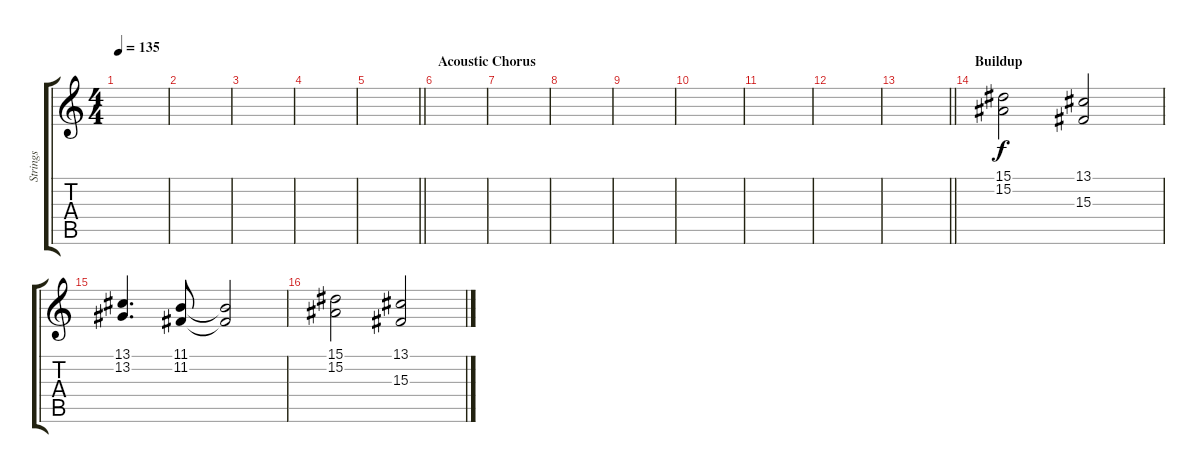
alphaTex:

\track ("Strings" "Strings") {instrument stringensemble1}
\staff {score tabs}
\tuning (C4 G3 Eb3 Bb2 F2 C2) {hide}
\ts (4 4)
\tempo 135
\clef g2
\ks c
|
|
|
|
\barLineRight lightlight
|
\section ("" "Acoustic Chorus")
|
|
|
|
|
|
|
\barLineRight lightlight
|
\section ("" "Buildup")
(15.1 15.2).2 (13.1 15.3).2 |
(13.1 13.2).4{d} (11.1 11.2).8 (11.1{t} 11.2{t}).2 |
(15.1 15.2).2 (13.1 15.3).2
